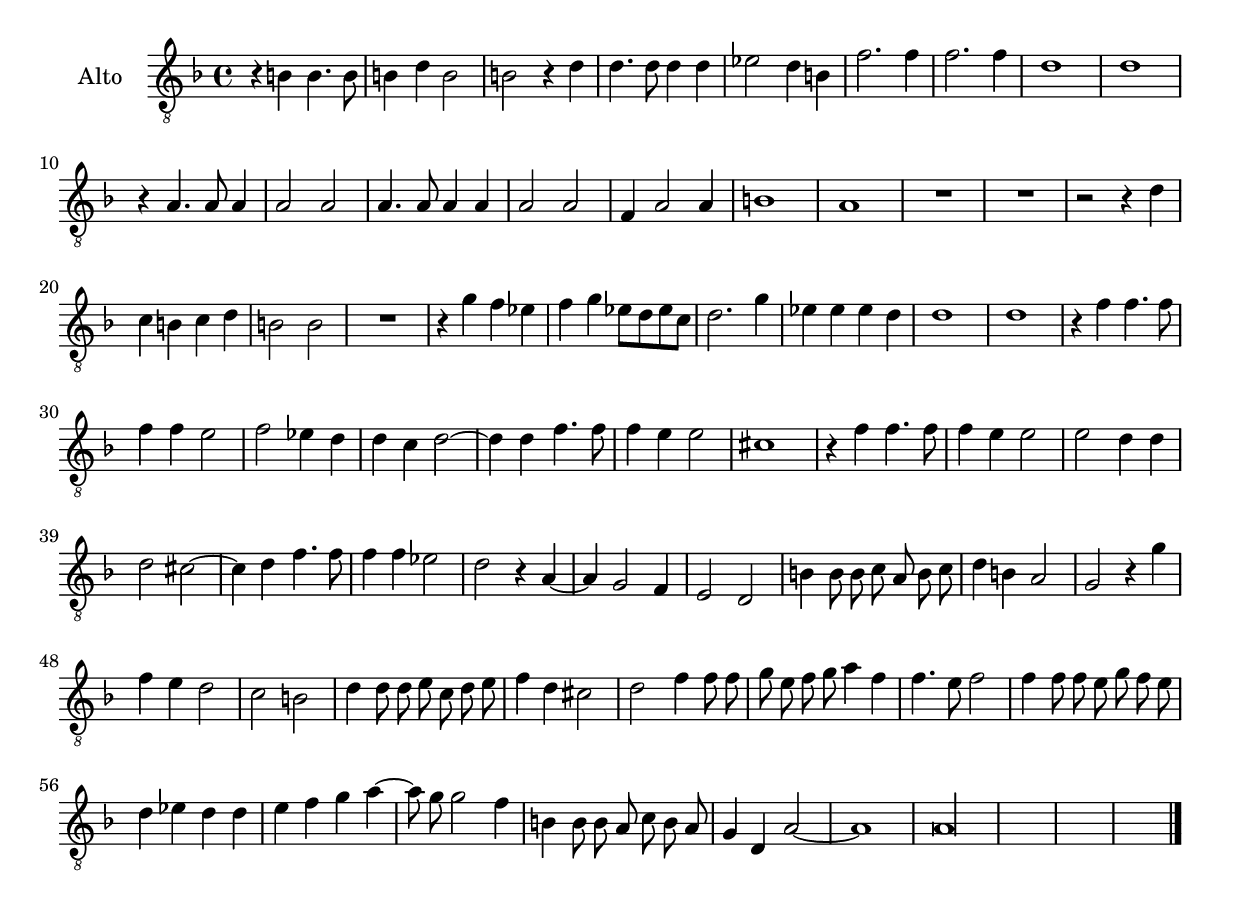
\new Staff  {
        \set Staff.instrumentName="Alto"
        \set Staff.midiInstrument="oboe"
        \key f \major
        \clef "G_8"
        \relative c' {  
                \context Voice = "melodyAlt" {
                        \dynamicUp
                        \autoBeamOff
                        r4 b b4. b8 |
                        b4 d b2 |
                        b r4 d |
                        d4. d8 d4 d |
                        es2 d4 b |
                        f'2. f4 |
                        f2. f4 |
                        d1 |
                        d |
                        r4 a4. a8 a4 |
                        a2 a |
                        a4. a8 a4 a |
                        a2 a |
                        f4 a2 a4 |
                        b1 |
                        a |
                        R1*2 |
                        r2 r4 d |
                        c b c d |
                        b2 b |
                        R1 |
                        r4 g'4 f es |
                        f g es8[ d es c] |
                        d2. g4 |
                        es es es d |
                        d1 |
                        d |
                        r4 f f4. f8 |
                        f4 f e2 |
                        f es4 d |
                        d4\melisma c4\melismaEnd d2~ | %d4 instead of d2
                        d4 d4 f4. f8 |
                        f4 e e2 |
                        cis1 |
                        r4 f f4. f8 |
                        f4 e e2 |
                        e d4 d |
                        d2 cis~ |
                        cis4 d f4. f8 |
                        f4 f es2 |
                        d r4 a~ |
                        a g2 f4 |
                        e2 d |
                        b'4 b8 b c a b c |
                        d4 b a2 |
                        g r4 g' |
                        f e d2 |
                        c b |
                        d4 d8 d e c d e |
                        f4 d cis2 |
                        d f4 f8 f |
                        g e f g a4 f |
                        f4.\melisma e8\melismaEnd f2 |
                        f4 f8 f e g f e |
                        d4 es d d |
                        e f g a4~\melisma |
                        a8 g8 g2\melismaEnd f4 |
                        b, b8 b a c b a |
                        g4 d a'2~ |
                        a1 |
                        a\longa |
                }

        \bar "|."
        }

}